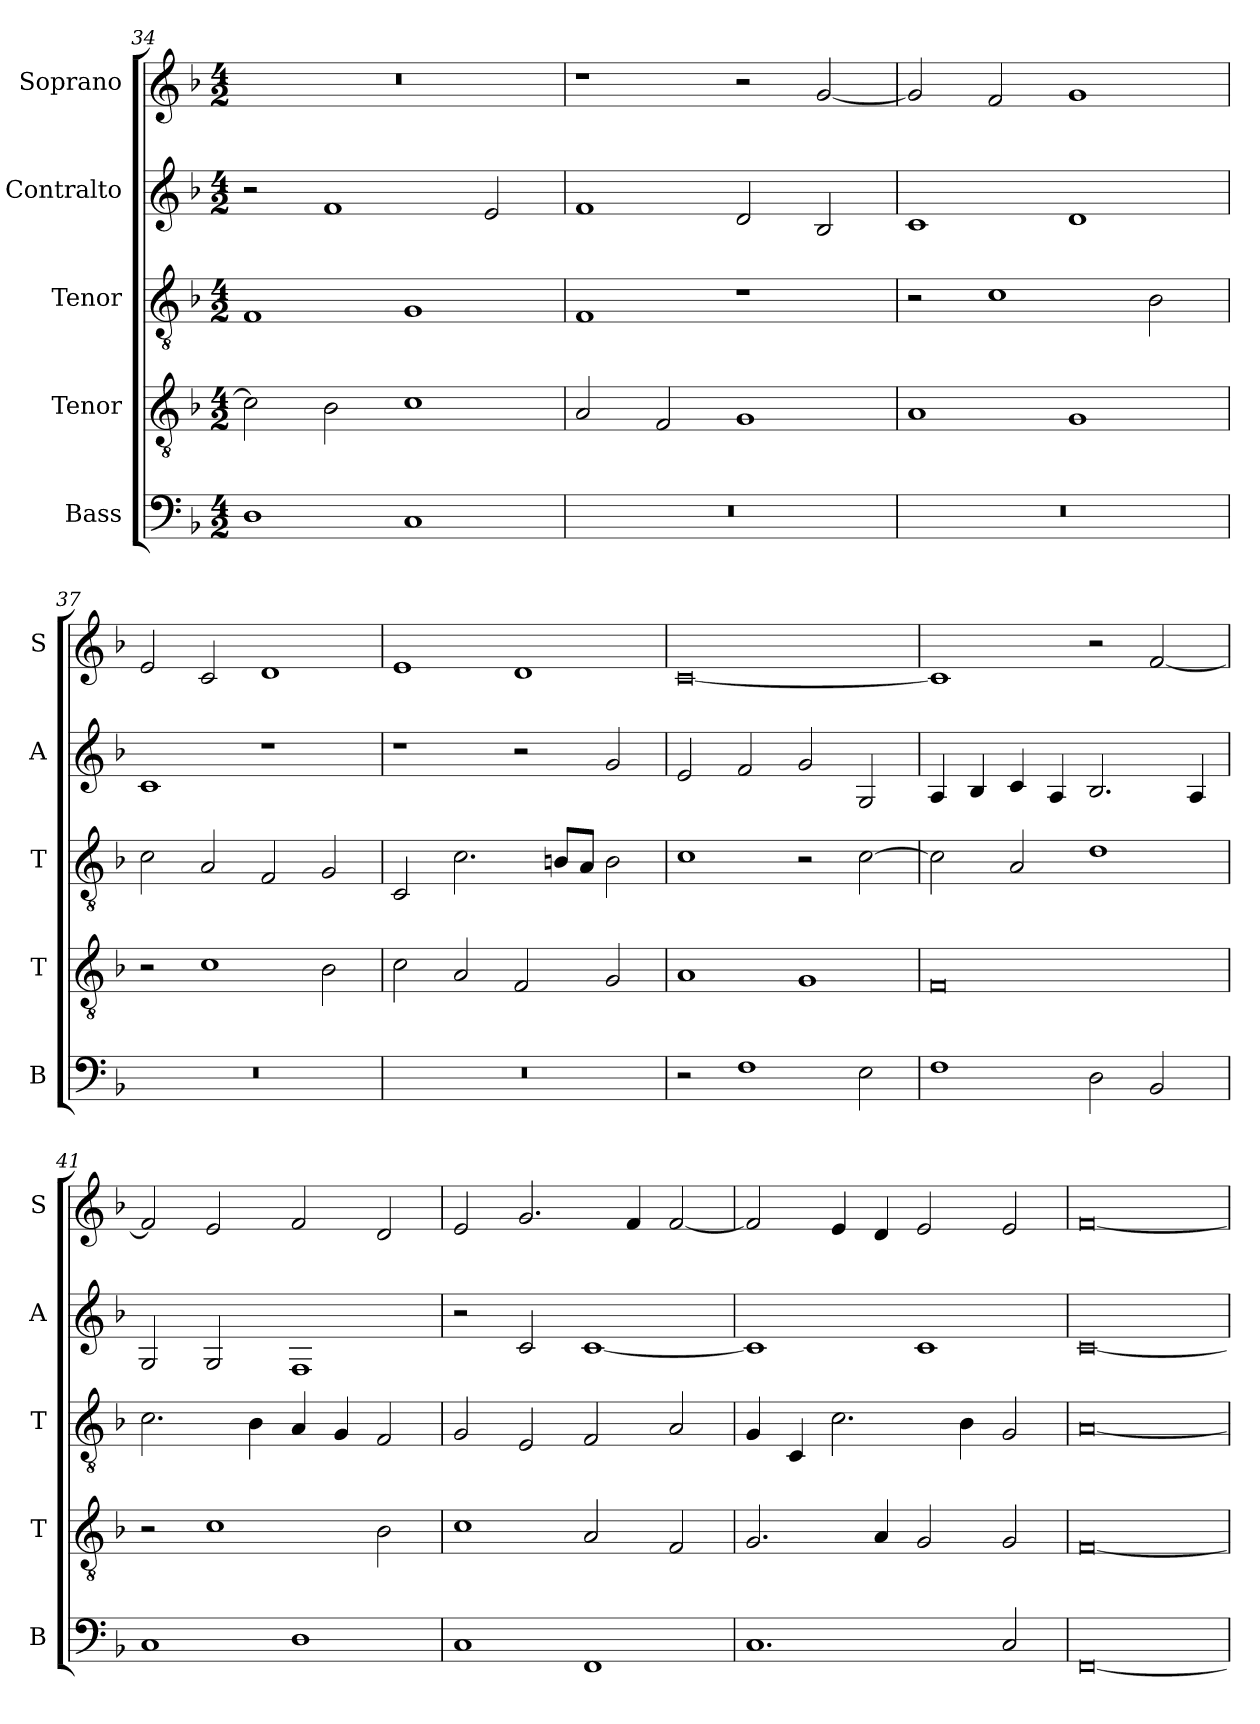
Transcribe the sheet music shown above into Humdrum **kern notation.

**kern	**kern	**kern	**kern	**kern
*part5	*part4	*part3	*part2	*part1
*staff5	*staff4	*staff3	*staff2	*staff1
*I"Bass	*I"Tenor	*I"Tenor	*I"Contralto	*I"Soprano
*I'B	*I'T	*I'T	*I'A	*I'S
*clefF4	*clefGv2	*clefGv2	*clefG2	*clefG2
*k[b-]	*k[b-]	*k[b-]	*k[b-]	*k[b-]
*F:ion	*F:ion	*F:ion	*F:ion	*F:ion
*M4/2	*M4/2	*M4/2	*M4/2	*M4/2
=34	=34	=34	=34	=34
1D	2c]	1F	2r	0r
.	2B-	.	1f	.
1C	1c	1G	.	.
.	.	.	2e	.
=35	=35	=35	=35	=35
0r	2A	1F	1f	1r
.	2F	.	.	.
.	1G	1r	2d	2r
.	.	.	2B-	[2g
=36	=36	=36	=36	=36
0r	1A	2r	1c	2g]
.	.	1c	.	2f
.	1G	.	1d	1g
.	.	2B-	.	.
=37	=37	=37	=37	=37
0r	2r	2c	1c	2e
.	1c	2A	.	2c
.	.	2F	1r	1d
.	2B-	2G	.	.
=38	=38	=38	=38	=38
0r	2c	2C	1r	1e
.	2A	2.c	.	.
.	2F	.	2r	1d
.	.	8Bn/L	.	.
.	.	8A/J	.	.
.	2G	2B	2g	.
=39	=39	=39	=39	=39
2r	1A	1c	2e	[0c
1F	.	.	2f	.
.	1G	2r	2g	.
2E	.	[2c	2G	.
=40	=40	=40	=40	=40
1F	0F	2c]	4A	1c]
.	.	.	4B-	.
.	.	2A	4c	.
.	.	.	4A	.
2D	.	1d	2.B-	2r
2BB-	.	.	.	[2f
.	.	.	4A	.
=41	=41	=41	=41	=41
1C	2r	2.c	2G	2f]
.	1c	.	2G	2e
.	.	4B-	.	.
1D	.	4A	1F	2f
.	.	4G	.	.
.	2B-	2F	.	2d
=42	=42	=42	=42	=42
1C	1c	2G	2r	2e
.	.	2E	2c	2.g
1FF	2A	2F	[1c	.
.	.	.	.	4f
.	2F	2A	.	[2f
=43	=43	=43	=43	=43
1.C	2.G	4G	1c]	2f]
.	.	4C	.	.
.	.	2.c	.	4e
.	4A	.	.	4d
.	2G	.	1c	2e
.	.	4B-	.	.
2C	2G	2G	.	2e
=44	=44	=44	=44	=44
[0FF	[0F	[0A	[0c	[0f
=	=	=	=	=
*-	*-	*-	*-	*-
